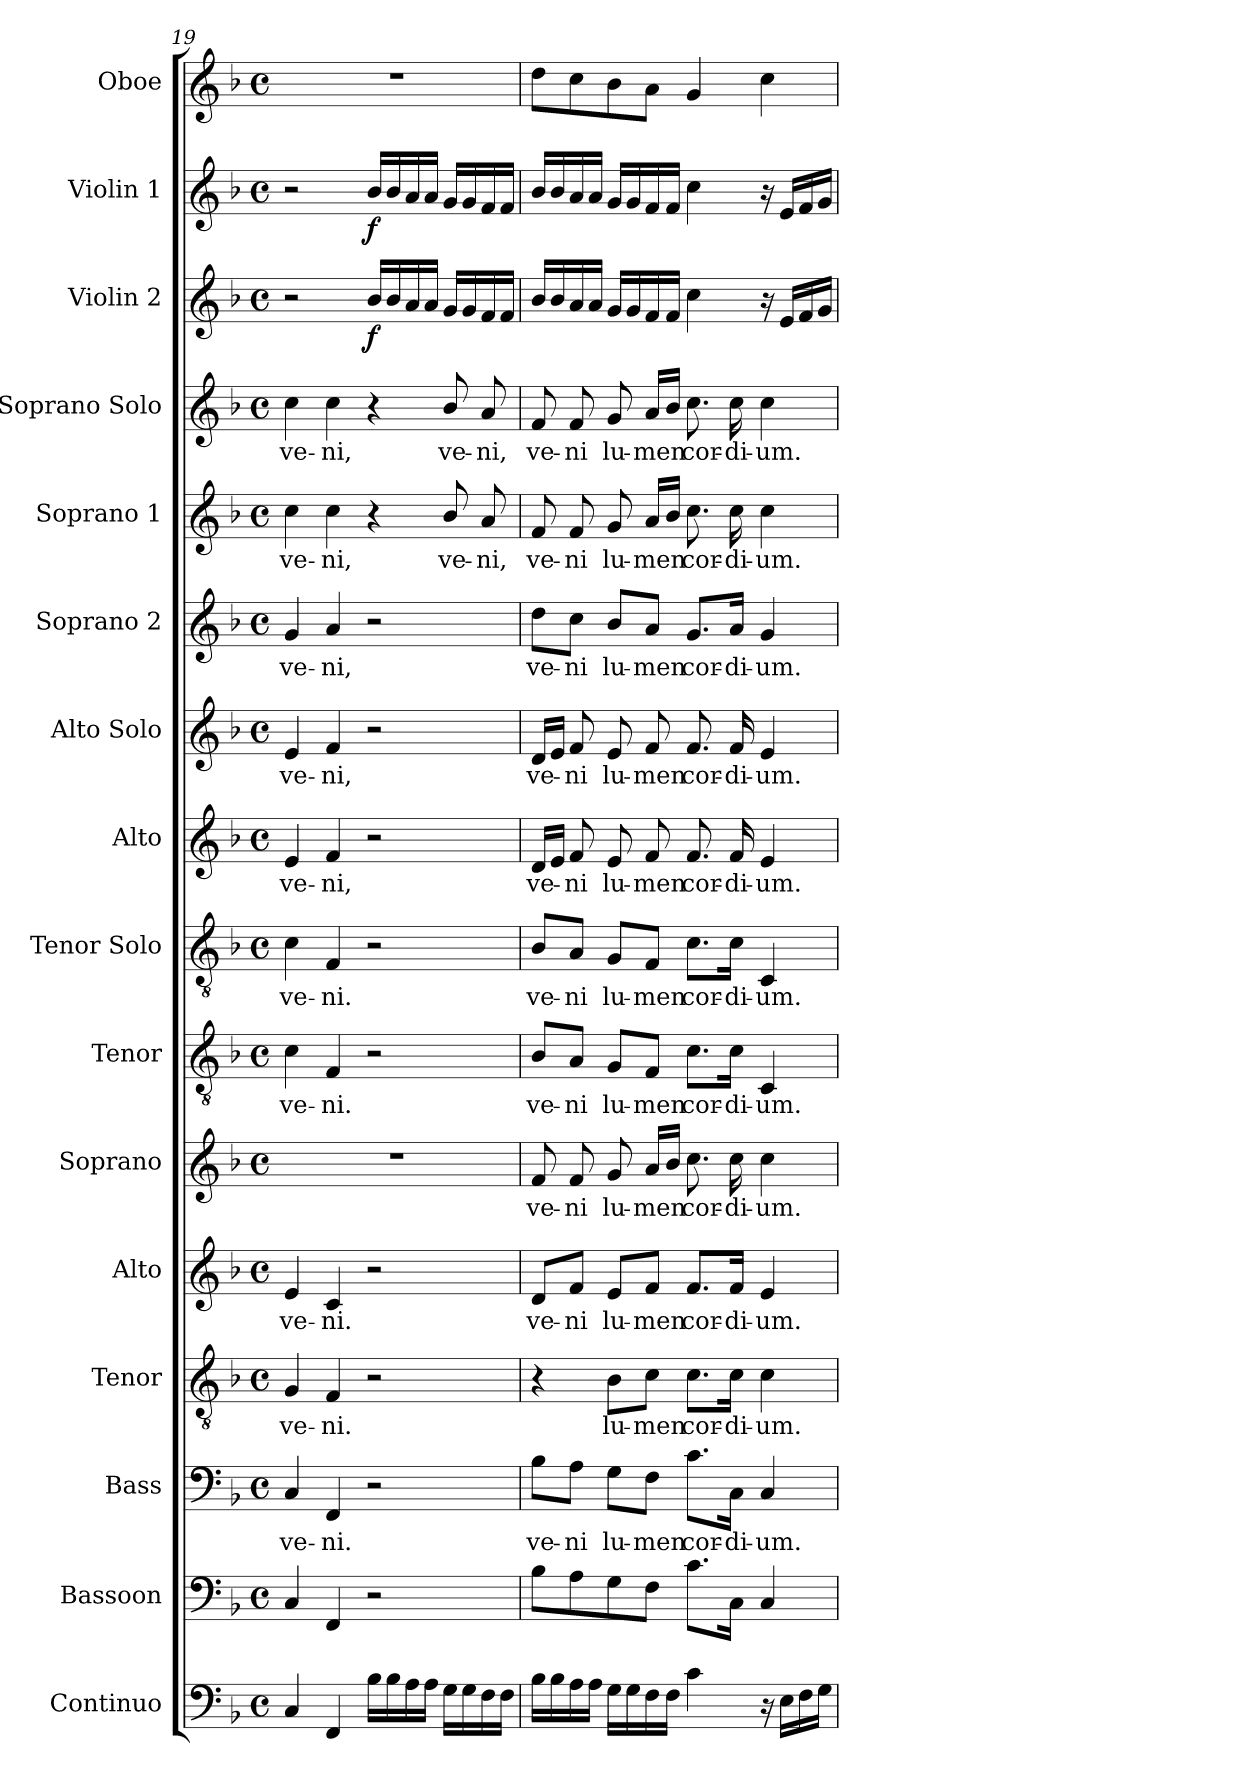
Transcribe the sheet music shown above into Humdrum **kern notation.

**kern	**kern	**kern	**text	**kern	**text	**kern	**text	**kern	**text	**kern	**text	**kern	**text	**kern	**text	**kern	**text	**kern	**text	**kern	**text	**kern	**text	**kern	**dynam	**kern	**dynam	**kern
*part16	*part15	*part14	*part14	*part13	*part13	*part12	*part12	*part11	*part11	*part10	*part10	*part9	*part9	*part8	*part8	*part7	*part7	*part6	*part6	*part5	*part5	*part4	*part4	*part3	*part3	*part2	*part2	*part1
*staff16	*staff15	*staff14	*staff14	*staff13	*staff13	*staff12	*staff12	*staff11	*staff11	*staff10	*staff10	*staff9	*staff9	*staff8	*staff8	*staff7	*staff7	*staff6	*staff6	*staff5	*staff5	*staff4	*staff4	*staff3	*staff3	*staff2	*staff2	*staff1
*I"Continuo	*I"Bassoon	*I"Bass	*	*I"Tenor	*	*I"Alto	*	*I"Soprano	*	*I"Tenor	*	*I"Tenor Solo	*	*I"Alto	*	*I"Alto Solo	*	*I"Soprano 2	*	*I"Soprano 1	*	*I"Soprano Solo	*	*I"Violin 2	*	*I"Violin 1	*	*I"Oboe
*I'Cont.	*I'Bsn.	*I'B.	*	*I'T.	*	*I'A.	*	*I'S.	*	*I'T.	*	*I'T. Solo	*	*I'A.	*	*I'A.  Solo	*	*I'S2.	*	*I'S1.	*	*I'S. Solo	*	*I'Vln. 2	*	*I'Vln. 1	*	*I'Ob.
!!LO:PB:g=z
*clefF4	*clefF4	*clefF4	*	*clefGv2	*	*clefG2	*	*clefG2	*	*clefGv2	*	*clefGv2	*	*clefG2	*	*clefG2	*	*clefG2	*	*clefG2	*	*clefG2	*	*clefG2	*	*clefG2	*	*clefG2
*	*	*	*	*ITrd7c12	*	*	*	*	*	*ITrd7c12	*	*ITrd7c12	*	*	*	*	*	*	*	*	*	*	*	*	*	*	*	*
*k[b-]	*k[b-]	*k[b-]	*	*k[b-]	*	*k[b-]	*	*k[b-]	*	*k[b-]	*	*k[b-]	*	*k[b-]	*	*k[b-]	*	*k[b-]	*	*k[b-]	*	*k[b-]	*	*k[b-]	*	*k[b-]	*	*k[b-]
*F:	*F:	*F:	*	*F:	*	*F:	*	*F:	*	*F:	*	*F:	*	*F:	*	*F:	*	*F:	*	*F:	*	*F:	*	*F:	*	*F:	*	*F:
*M4/4	*M4/4	*M4/4	*	*M4/4	*	*M4/4	*	*M4/4	*	*M4/4	*	*M4/4	*	*M4/4	*	*M4/4	*	*M4/4	*	*M4/4	*	*M4/4	*	*M4/4	*	*M4/4	*	*M4/4
*met(c)	*met(c)	*met(c)	*	*met(c)	*	*met(c)	*	*met(c)	*	*met(c)	*	*met(c)	*	*met(c)	*	*met(c)	*	*met(c)	*	*met(c)	*	*met(c)	*	*met(c)	*	*met(c)	*	*met(c)
=19	=19	=19	=19	=19	=19	=19	=19	=19	=19	=19	=19	=19	=19	=19	=19	=19	=19	=19	=19	=19	=19	=19	=19	=19	=19	=19	=19	=19
!	!	!	!LO:LY:b:color=#000000	!	!	!	!	!	!	!	!	!	!	!	!	!	!	!	!	!	!	!	!	!	!	!	!	!
!	!	!	!	!	!LO:LY:b:color=#000000	!	!	!	!	!	!	!	!	!	!	!	!	!	!	!	!	!	!	!	!	!	!	!
!	!	!	!	!	!	!	!LO:LY:b:color=#000000	!	!	!	!	!	!	!	!	!	!	!	!	!	!	!	!	!	!	!	!	!
!	!	!	!	!	!	!	!	!	!	!	!LO:LY:b:color=#000000	!	!	!	!	!	!	!	!	!	!	!	!	!	!	!	!	!
!	!	!	!	!	!	!	!	!	!	!	!	!	!LO:LY:b:color=#000000	!	!	!	!	!	!	!	!	!	!	!	!	!	!	!
!	!	!	!	!	!	!	!	!	!	!	!	!	!	!	!LO:LY:b:color=#000000	!	!	!	!	!	!	!	!	!	!	!	!	!
!	!	!	!	!	!	!	!	!	!	!	!	!	!	!	!	!	!LO:LY:b:color=#000000	!	!	!	!	!	!	!	!	!	!	!
!	!	!	!	!	!	!	!	!	!	!	!	!	!	!	!	!	!	!	!LO:LY:b:color=#000000	!	!	!	!	!	!	!	!	!
!	!	!	!	!	!	!	!	!	!	!	!	!	!	!	!	!	!	!	!	!	!LO:LY:b:color=#000000	!	!	!	!	!	!	!
!	!	!	!	!	!	!	!	!	!	!	!	!	!	!	!	!	!	!	!	!	!	!	!LO:LY:b:color=#000000	!	!	!	!	!
4Ci/	4Ci/	4Ci/	ve-	4GGi/	ve-	4ei/	ve-	1r	.	4Ci\	ve-	4Ci\	ve-	4ei/	ve-	4ei/	ve-	4gi/	ve-	4cci\	ve-	4cci\	ve-	2r	.	2r	.	1r
!	!	!	!LO:LY:b:color=#000000	!	!	!	!	!	!	!	!	!	!	!	!	!	!	!	!	!	!	!	!	!	!	!	!	!
!	!	!	!	!	!LO:LY:b:color=#000000	!	!	!	!	!	!	!	!	!	!	!	!	!	!	!	!	!	!	!	!	!	!	!
!	!	!	!	!	!	!	!LO:LY:b:color=#000000	!	!	!	!	!	!	!	!	!	!	!	!	!	!	!	!	!	!	!	!	!
!	!	!	!	!	!	!	!	!	!	!	!LO:LY:b:color=#000000	!	!	!	!	!	!	!	!	!	!	!	!	!	!	!	!	!
!	!	!	!	!	!	!	!	!	!	!	!	!	!LO:LY:b:color=#000000	!	!	!	!	!	!	!	!	!	!	!	!	!	!	!
!	!	!	!	!	!	!	!	!	!	!	!	!	!	!	!LO:LY:b:color=#000000	!	!	!	!	!	!	!	!	!	!	!	!	!
!	!	!	!	!	!	!	!	!	!	!	!	!	!	!	!	!	!LO:LY:b:color=#000000	!	!	!	!	!	!	!	!	!	!	!
!	!	!	!	!	!	!	!	!	!	!	!	!	!	!	!	!	!	!	!LO:LY:b:color=#000000	!	!	!	!	!	!	!	!	!
!	!	!	!	!	!	!	!	!	!	!	!	!	!	!	!	!	!	!	!	!	!LO:LY:b:color=#000000	!	!	!	!	!	!	!
!	!	!	!	!	!	!	!	!	!	!	!	!	!	!	!	!	!	!	!	!	!	!	!LO:LY:b:color=#000000	!	!	!	!	!
4FFi/	4FFi/	4FFi/	-ni.	4FFi/	-ni.	4ci/	-ni.	.	.	4FFi/	-ni.	4FFi/	-ni.	4fi/	-ni,	4fi/	-ni,	4ai/	-ni,	4cci\	-ni,	4cci\	-ni,	.	.	.	.	.
16B-i\LL	2r	2r	.	2r	.	2r	.	.	.	2r	.	2r	.	2r	.	2r	.	2r	.	4r	.	4r	.	16b-i/LL	f	16b-i/LL	f	.
16B-i\	.	.	.	.	.	.	.	.	.	.	.	.	.	.	.	.	.	.	.	.	.	.	.	16b-i/	.	16b-i/	.	.
16Ai\	.	.	.	.	.	.	.	.	.	.	.	.	.	.	.	.	.	.	.	.	.	.	.	16ai/	.	16ai/	.	.
16Ai\JJ	.	.	.	.	.	.	.	.	.	.	.	.	.	.	.	.	.	.	.	.	.	.	.	16ai/JJ	.	16ai/JJ	.	.
!	!	!	!	!	!	!	!	!	!	!	!	!	!	!	!	!	!	!	!	!	!LO:LY:b:color=#000000	!	!	!	!	!	!	!
!	!	!	!	!	!	!	!	!	!	!	!	!	!	!	!	!	!	!	!	!	!	!	!LO:LY:b:color=#000000	!	!	!	!	!
16Gi\LL	.	.	.	.	.	.	.	.	.	.	.	.	.	.	.	.	.	.	.	8b-i/	ve-	8b-i/	ve-	16gi/LL	.	16gi/LL	.	.
16Gi\	.	.	.	.	.	.	.	.	.	.	.	.	.	.	.	.	.	.	.	.	.	.	.	16gi/	.	16gi/	.	.
!	!	!	!	!	!	!	!	!	!	!	!	!	!	!	!	!	!	!	!	!	!LO:LY:b:color=#000000	!	!	!	!	!	!	!
!	!	!	!	!	!	!	!	!	!	!	!	!	!	!	!	!	!	!	!	!	!	!	!LO:LY:b:color=#000000	!	!	!	!	!
16Fi\	.	.	.	.	.	.	.	.	.	.	.	.	.	.	.	.	.	.	.	8ai/	-ni,	8ai/	-ni,	16fi/	.	16fi/	.	.
16Fi\JJ	.	.	.	.	.	.	.	.	.	.	.	.	.	.	.	.	.	.	.	.	.	.	.	16fi/JJ	.	16fi/JJ	.	.
=20	=20	=20	=20	=20	=20	=20	=20	=20	=20	=20	=20	=20	=20	=20	=20	=20	=20	=20	=20	=20	=20	=20	=20	=20	=20	=20	=20	=20
!	!	!	!LO:LY:b:color=#000000	!	!	!	!	!	!	!	!	!	!	!	!	!	!	!	!	!	!	!	!	!	!	!	!	!
!	!	!	!	!	!	!	!LO:LY:b:color=#000000	!	!	!	!	!	!	!	!	!	!	!	!	!	!	!	!	!	!	!	!	!
!	!	!	!	!	!	!	!	!	!LO:LY:b:color=#000000	!	!	!	!	!	!	!	!	!	!	!	!	!	!	!	!	!	!	!
!	!	!	!	!	!	!	!	!	!	!	!LO:LY:b:color=#000000	!	!	!	!	!	!	!	!	!	!	!	!	!	!	!	!	!
!	!	!	!	!	!	!	!	!	!	!	!	!	!LO:LY:b:color=#000000	!	!	!	!	!	!	!	!	!	!	!	!	!	!	!
!	!	!	!	!	!	!	!	!	!	!	!	!	!	!	!LO:LY:b:color=#000000	!	!	!	!	!	!	!	!	!	!	!	!	!
!	!	!	!	!	!	!	!	!	!	!	!	!	!	!	!	!	!LO:LY:b:color=#000000	!	!	!	!	!	!	!	!	!	!	!
!	!	!	!	!	!	!	!	!	!	!	!	!	!	!	!	!	!	!	!LO:LY:b:color=#000000	!	!	!	!	!	!	!	!	!
!	!	!	!	!	!	!	!	!	!	!	!	!	!	!	!	!	!	!	!	!	!LO:LY:b:color=#000000	!	!	!	!	!	!	!
!	!	!	!	!	!	!	!	!	!	!	!	!	!	!	!	!	!	!	!	!	!	!	!LO:LY:b:color=#000000	!	!	!	!	!
16B-i\LL	8B-i\L	8B-i\L	ve-	4r	.	8di/L	ve-	8fi/	ve-	8BB-i/L	ve-	8BB-i/L	ve-	16di/LL	ve-	16di/LL	ve-	8ddi\L	ve-	8fi/	ve-	8fi/	ve-	16b-i/LL	.	16b-i/LL	.	8ddi\L
16B-i\	.	.	.	.	.	.	.	.	.	.	.	.	.	16ei/JJ	.	16ei/JJ	.	.	.	.	.	.	.	16b-i/	.	16b-i/	.	.
!	!	!	!LO:LY:b:color=#000000	!	!	!	!	!	!	!	!	!	!	!	!	!	!	!	!	!	!	!	!	!	!	!	!	!
!	!	!	!	!	!	!	!LO:LY:b:color=#000000	!	!	!	!	!	!	!	!	!	!	!	!	!	!	!	!	!	!	!	!	!
!	!	!	!	!	!	!	!	!	!LO:LY:b:color=#000000	!	!	!	!	!	!	!	!	!	!	!	!	!	!	!	!	!	!	!
!	!	!	!	!	!	!	!	!	!	!	!LO:LY:b:color=#000000	!	!	!	!	!	!	!	!	!	!	!	!	!	!	!	!	!
!	!	!	!	!	!	!	!	!	!	!	!	!	!LO:LY:b:color=#000000	!	!	!	!	!	!	!	!	!	!	!	!	!	!	!
!	!	!	!	!	!	!	!	!	!	!	!	!	!	!	!LO:LY:b:color=#000000	!	!	!	!	!	!	!	!	!	!	!	!	!
!	!	!	!	!	!	!	!	!	!	!	!	!	!	!	!	!	!LO:LY:b:color=#000000	!	!	!	!	!	!	!	!	!	!	!
!	!	!	!	!	!	!	!	!	!	!	!	!	!	!	!	!	!	!	!LO:LY:b:color=#000000	!	!	!	!	!	!	!	!	!
!	!	!	!	!	!	!	!	!	!	!	!	!	!	!	!	!	!	!	!	!	!LO:LY:b:color=#000000	!	!	!	!	!	!	!
!	!	!	!	!	!	!	!	!	!	!	!	!	!	!	!	!	!	!	!	!	!	!	!LO:LY:b:color=#000000	!	!	!	!	!
16Ai\	8Ai\	8Ai\J	-ni	.	.	8fi/J	-ni	8fi/	-ni	8AAi/J	-ni	8AAi/J	-ni	8fi/	-ni	8fi/	-ni	8cci\J	-ni	8fi/	-ni	8fi/	-ni	16ai/	.	16ai/	.	8cci\
16Ai\JJ	.	.	.	.	.	.	.	.	.	.	.	.	.	.	.	.	.	.	.	.	.	.	.	16ai/JJ	.	16ai/JJ	.	.
!	!	!	!LO:LY:b:color=#000000	!	!	!	!	!	!	!	!	!	!	!	!	!	!	!	!	!	!	!	!	!	!	!	!	!
!	!	!	!	!	!LO:LY:b:color=#000000	!	!	!	!	!	!	!	!	!	!	!	!	!	!	!	!	!	!	!	!	!	!	!
!	!	!	!	!	!	!	!LO:LY:b:color=#000000	!	!	!	!	!	!	!	!	!	!	!	!	!	!	!	!	!	!	!	!	!
!	!	!	!	!	!	!	!	!	!LO:LY:b:color=#000000	!	!	!	!	!	!	!	!	!	!	!	!	!	!	!	!	!	!	!
!	!	!	!	!	!	!	!	!	!	!	!LO:LY:b:color=#000000	!	!	!	!	!	!	!	!	!	!	!	!	!	!	!	!	!
!	!	!	!	!	!	!	!	!	!	!	!	!	!LO:LY:b:color=#000000	!	!	!	!	!	!	!	!	!	!	!	!	!	!	!
!	!	!	!	!	!	!	!	!	!	!	!	!	!	!	!LO:LY:b:color=#000000	!	!	!	!	!	!	!	!	!	!	!	!	!
!	!	!	!	!	!	!	!	!	!	!	!	!	!	!	!	!	!LO:LY:b:color=#000000	!	!	!	!	!	!	!	!	!	!	!
!	!	!	!	!	!	!	!	!	!	!	!	!	!	!	!	!	!	!	!LO:LY:b:color=#000000	!	!	!	!	!	!	!	!	!
!	!	!	!	!	!	!	!	!	!	!	!	!	!	!	!	!	!	!	!	!	!LO:LY:b:color=#000000	!	!	!	!	!	!	!
!	!	!	!	!	!	!	!	!	!	!	!	!	!	!	!	!	!	!	!	!	!	!	!LO:LY:b:color=#000000	!	!	!	!	!
16Gi\LL	8Gi\	8Gi\L	lu-	8BB-i\L	lu-	8ei/L	lu-	8gi/	lu-	8GGi/L	lu-	8GGi/L	lu-	8ei/	lu-	8ei/	lu-	8b-i/L	lu-	8gi/	lu-	8gi/	lu-	16gi/LL	.	16gi/LL	.	8b-i\
16Gi\	.	.	.	.	.	.	.	.	.	.	.	.	.	.	.	.	.	.	.	.	.	.	.	16gi/	.	16gi/	.	.
!	!	!	!LO:LY:b:color=#000000	!	!	!	!	!	!	!	!	!	!	!	!	!	!	!	!	!	!	!	!	!	!	!	!	!
!	!	!	!	!	!LO:LY:b:color=#000000	!	!	!	!	!	!	!	!	!	!	!	!	!	!	!	!	!	!	!	!	!	!	!
!	!	!	!	!	!	!	!LO:LY:b:color=#000000	!	!	!	!	!	!	!	!	!	!	!	!	!	!	!	!	!	!	!	!	!
!	!	!	!	!	!	!	!	!	!LO:LY:b:color=#000000	!	!	!	!	!	!	!	!	!	!	!	!	!	!	!	!	!	!	!
!	!	!	!	!	!	!	!	!	!	!	!LO:LY:b:color=#000000	!	!	!	!	!	!	!	!	!	!	!	!	!	!	!	!	!
!	!	!	!	!	!	!	!	!	!	!	!	!	!LO:LY:b:color=#000000	!	!	!	!	!	!	!	!	!	!	!	!	!	!	!
!	!	!	!	!	!	!	!	!	!	!	!	!	!	!	!LO:LY:b:color=#000000	!	!	!	!	!	!	!	!	!	!	!	!	!
!	!	!	!	!	!	!	!	!	!	!	!	!	!	!	!	!	!LO:LY:b:color=#000000	!	!	!	!	!	!	!	!	!	!	!
!	!	!	!	!	!	!	!	!	!	!	!	!	!	!	!	!	!	!	!LO:LY:b:color=#000000	!	!	!	!	!	!	!	!	!
!	!	!	!	!	!	!	!	!	!	!	!	!	!	!	!	!	!	!	!	!	!LO:LY:b:color=#000000	!	!	!	!	!	!	!
!	!	!	!	!	!	!	!	!	!	!	!	!	!	!	!	!	!	!	!	!	!	!	!LO:LY:b:color=#000000	!	!	!	!	!
16Fi\	8Fi\J	8Fi\J	-men	8Ci\J	-men	8fi/J	-men	16ai/LL	-men	8FFi/J	-men	8FFi/J	-men	8fi/	-men	8fi/	-men	8ai/J	-men	16ai/LL	-men	16ai/LL	-men	16fi/	.	16fi/	.	8ai\J
16Fi\JJ	.	.	.	.	.	.	.	16b-i/JJ	.	.	.	.	.	.	.	.	.	.	.	16b-i/JJ	.	16b-i/JJ	.	16fi/JJ	.	16fi/JJ	.	.
!	!	!	!LO:LY:b:color=#000000	!	!	!	!	!	!	!	!	!	!	!	!	!	!	!	!	!	!	!	!	!	!	!	!	!
!	!	!	!	!	!LO:LY:b:color=#000000	!	!	!	!	!	!	!	!	!	!	!	!	!	!	!	!	!	!	!	!	!	!	!
!	!	!	!	!	!	!	!LO:LY:b:color=#000000	!	!	!	!	!	!	!	!	!	!	!	!	!	!	!	!	!	!	!	!	!
!	!	!	!	!	!	!	!	!	!LO:LY:b:color=#000000	!	!	!	!	!	!	!	!	!	!	!	!	!	!	!	!	!	!	!
!	!	!	!	!	!	!	!	!	!	!	!LO:LY:b:color=#000000	!	!	!	!	!	!	!	!	!	!	!	!	!	!	!	!	!
!	!	!	!	!	!	!	!	!	!	!	!	!	!LO:LY:b:color=#000000	!	!	!	!	!	!	!	!	!	!	!	!	!	!	!
!	!	!	!	!	!	!	!	!	!	!	!	!	!	!	!LO:LY:b:color=#000000	!	!	!	!	!	!	!	!	!	!	!	!	!
!	!	!	!	!	!	!	!	!	!	!	!	!	!	!	!	!	!LO:LY:b:color=#000000	!	!	!	!	!	!	!	!	!	!	!
!	!	!	!	!	!	!	!	!	!	!	!	!	!	!	!	!	!	!	!LO:LY:b:color=#000000	!	!	!	!	!	!	!	!	!
!	!	!	!	!	!	!	!	!	!	!	!	!	!	!	!	!	!	!	!	!	!LO:LY:b:color=#000000	!	!	!	!	!	!	!
!	!	!	!	!	!	!	!	!	!	!	!	!	!	!	!	!	!	!	!	!	!	!	!LO:LY:b:color=#000000	!	!	!	!	!
4ci\	8.ci\L	8.ci\L	cor-	8.Ci\L	cor-	8.fi/L	cor-	8.cci\	cor-	8.Ci\L	cor-	8.Ci\L	cor-	8.fi/	cor-	8.fi/	cor-	8.gi/L	cor-	8.cci\	cor-	8.cci\	cor-	4cci\	.	4cci\	.	4gi/
!	!	!	!LO:LY:b:color=#000000	!	!	!	!	!	!	!	!	!	!	!	!	!	!	!	!	!	!	!	!	!	!	!	!	!
!	!	!	!	!	!LO:LY:b:color=#000000	!	!	!	!	!	!	!	!	!	!	!	!	!	!	!	!	!	!	!	!	!	!	!
!	!	!	!	!	!	!	!LO:LY:b:color=#000000	!	!	!	!	!	!	!	!	!	!	!	!	!	!	!	!	!	!	!	!	!
!	!	!	!	!	!	!	!	!	!LO:LY:b:color=#000000	!	!	!	!	!	!	!	!	!	!	!	!	!	!	!	!	!	!	!
!	!	!	!	!	!	!	!	!	!	!	!LO:LY:b:color=#000000	!	!	!	!	!	!	!	!	!	!	!	!	!	!	!	!	!
!	!	!	!	!	!	!	!	!	!	!	!	!	!LO:LY:b:color=#000000	!	!	!	!	!	!	!	!	!	!	!	!	!	!	!
!	!	!	!	!	!	!	!	!	!	!	!	!	!	!	!LO:LY:b:color=#000000	!	!	!	!	!	!	!	!	!	!	!	!	!
!	!	!	!	!	!	!	!	!	!	!	!	!	!	!	!	!	!LO:LY:b:color=#000000	!	!	!	!	!	!	!	!	!	!	!
!	!	!	!	!	!	!	!	!	!	!	!	!	!	!	!	!	!	!	!LO:LY:b:color=#000000	!	!	!	!	!	!	!	!	!
!	!	!	!	!	!	!	!	!	!	!	!	!	!	!	!	!	!	!	!	!	!LO:LY:b:color=#000000	!	!	!	!	!	!	!
!	!	!	!	!	!	!	!	!	!	!	!	!	!	!	!	!	!	!	!	!	!	!	!LO:LY:b:color=#000000	!	!	!	!	!
.	16Ci\Jk	16Ci\Jk	-di-	16Ci\Jk	-di-	16fi/Jk	-di-	16cci\	-di-	16Ci\Jk	-di-	16Ci\Jk	-di-	16fi/	-di-	16fi/	-di-	16ai/Jk	-di-	16cci\	-di-	16cci\	-di-	.	.	.	.	.
!	!	!	!LO:LY:b:color=#000000	!	!	!	!	!	!	!	!	!	!	!	!	!	!	!	!	!	!	!	!	!	!	!	!	!
!	!	!	!	!	!LO:LY:b:color=#000000	!	!	!	!	!	!	!	!	!	!	!	!	!	!	!	!	!	!	!	!	!	!	!
!	!	!	!	!	!	!	!LO:LY:b:color=#000000	!	!	!	!	!	!	!	!	!	!	!	!	!	!	!	!	!	!	!	!	!
!	!	!	!	!	!	!	!	!	!LO:LY:b:color=#000000	!	!	!	!	!	!	!	!	!	!	!	!	!	!	!	!	!	!	!
!	!	!	!	!	!	!	!	!	!	!	!LO:LY:b:color=#000000	!	!	!	!	!	!	!	!	!	!	!	!	!	!	!	!	!
!	!	!	!	!	!	!	!	!	!	!	!	!	!LO:LY:b:color=#000000	!	!	!	!	!	!	!	!	!	!	!	!	!	!	!
!	!	!	!	!	!	!	!	!	!	!	!	!	!	!	!LO:LY:b:color=#000000	!	!	!	!	!	!	!	!	!	!	!	!	!
!	!	!	!	!	!	!	!	!	!	!	!	!	!	!	!	!	!LO:LY:b:color=#000000	!	!	!	!	!	!	!	!	!	!	!
!	!	!	!	!	!	!	!	!	!	!	!	!	!	!	!	!	!	!	!LO:LY:b:color=#000000	!	!	!	!	!	!	!	!	!
!	!	!	!	!	!	!	!	!	!	!	!	!	!	!	!	!	!	!	!	!	!LO:LY:b:color=#000000	!	!	!	!	!	!	!
!	!	!	!	!	!	!	!	!	!	!	!	!	!	!	!	!	!	!	!	!	!	!	!LO:LY:b:color=#000000	!	!	!	!	!
16r	4Ci/	4Ci/	-um.	4Ci\	-um.	4ei/	-um.	4cci\	-um.	4CCi/	-um.	4CCi/	-um.	4ei/	-um.	4ei/	-um.	4gi/	-um.	4cci\	-um.	4cci\	-um.	16r	.	16r	.	4cci\
16Ei\LL	.	.	.	.	.	.	.	.	.	.	.	.	.	.	.	.	.	.	.	.	.	.	.	16ei/LL	.	16ei/LL	.	.
16Fi\	.	.	.	.	.	.	.	.	.	.	.	.	.	.	.	.	.	.	.	.	.	.	.	16fi/	.	16fi/	.	.
16Gi\JJ	.	.	.	.	.	.	.	.	.	.	.	.	.	.	.	.	.	.	.	.	.	.	.	16gi/JJ	.	16gi/JJ	.	.
=	=	=	=	=	=	=	=	=	=	=	=	=	=	=	=	=	=	=	=	=	=	=	=	=	=	=	=	=
*-	*-	*-	*-	*-	*-	*-	*-	*-	*-	*-	*-	*-	*-	*-	*-	*-	*-	*-	*-	*-	*-	*-	*-	*-	*-	*-	*-	*-
